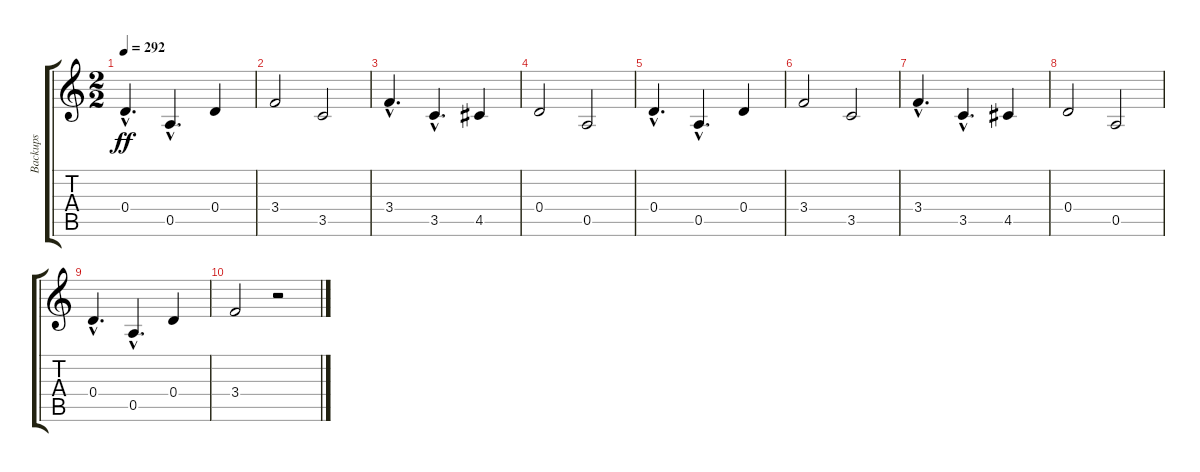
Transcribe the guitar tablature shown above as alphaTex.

\track ("Backups" "Backups") {instrument acousticbass}
\staff {score tabs}
\tuning (E4 B3 G3 D3 A2 E2) {hide}
\ts (2 2)
\tempo 292
\clef g2
\ks c
0.4{hac}.4{d dy ff} 0.5{hac}.4{d} 0.4.4 |
3.4.2 3.5.2 |
3.4{hac}.4{d} 3.5{hac}.4{d} 4.5.4 |
0.4.2 0.5.2 |
0.4{hac}.4{d} 0.5{hac}.4{d} 0.4.4 |
3.4.2 3.5.2 |
3.4{hac}.4{d} 3.5{hac}.4{d} 4.5.4 |
0.4.2 0.5.2 |
0.4{hac}.4{d} 0.5{hac}.4{d} 0.4.4 |
3.4.2 r.2
